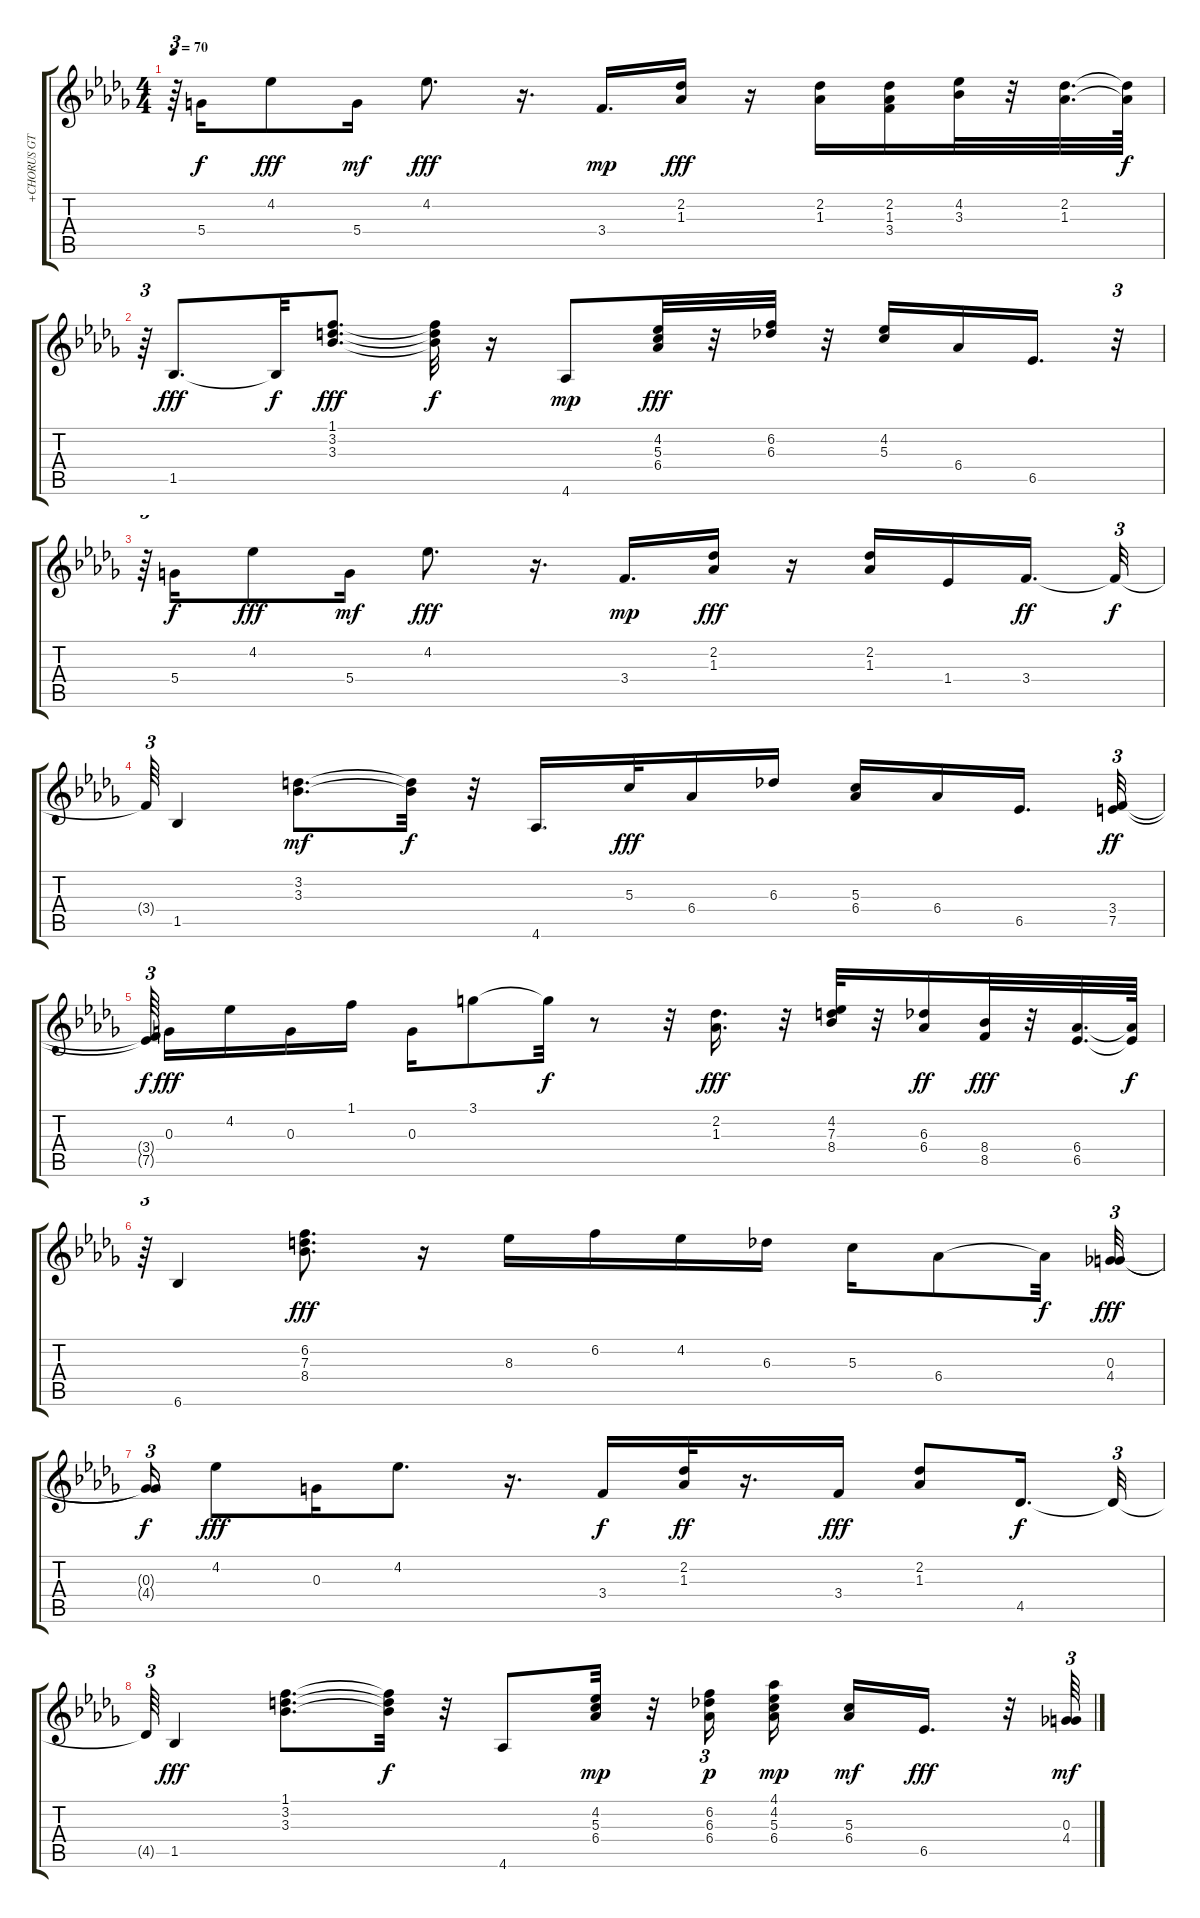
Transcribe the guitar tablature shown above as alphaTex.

\track ("+CHORUS GT" "+CHORUS GT") {instrument electricguitarclean}
\staff {score tabs}
\tuning (E4 B3 G3 D3 A2 E2) {hide}
\ts (4 4)
\tempo 70
\clef g2
\ks bbminor
r.64{tu (3 2) dy fff} 5.4.16{dy f} 4.2.8{dy fff} 5.4.16{dy mf} 4.2.8{d dy fff} r.16{d} 3.4.16{d dy mp} (2.2 1.3).16{dy fff} r.16 (2.2 1.3).16 (2.2 1.3 3.4).16 (4.2 3.3).32 r.32 (2.2 1.3).32{d} (2.2{t} 1.3{t}).64{dy f} |
r.64{tu (3 2)} 1.5.8{d dy fff} 1.5{t}.32{dy f} (1.1 3.2 3.3).8{d dy fff} (1.1{t} 3.2{t} 3.3{t}).32{dy f} r.16 4.6.8{dy mp} (4.2 5.3 6.4).32{dy fff} r.32 (6.2 6.3).32 r.32 (4.2 5.3).16 6.4.16 6.5.16{d} r.32{tu (3 2)} |
r.64{tu (3 2)} 5.4.16{dy f} 4.2.8{dy fff} 5.4.16{dy mf} 4.2.8{d dy fff} r.16{d} 3.4.16{d dy mp} (2.2 1.3).16{dy fff} r.16 (2.2 1.3).16 1.4.16 3.4.16{d dy ff beam splitsecondary} 3.4{t}.32{tu (3 2) dy f} |
3.4{t}.64{tu (3 2)} 1.5.4 (3.2 3.3).8{d dy mf} (3.2{t} 3.3{t}).32{dy f} r.32 4.6.16{d} 5.3.32{dy fff} 6.4.16 6.3.16 (5.3 6.4).16 6.4.16 6.5.16{d beam splitsecondary} (3.4 7.5).32{tu (3 2) dy ff} |
(3.4{t} 7.5{t}).64{tu (3 2) dy f beam splitsecondary} 0.3.16{dy fff} 4.2.16 0.3.16 1.1.16 0.3.16 3.1.8 3.1{t}.32{dy f} r.8 r.32 (2.2 1.3).16{d dy fff} r.32 (4.2 7.3 8.4).32 r.32 (6.3 6.4).16{dy ff} (8.4 8.5).32{dy fff} r.32 (6.4 6.5).32{d} (6.4{t} 6.5{t}).64{dy f} |
r.64{tu (3 2)} 6.6.4 (6.2 7.3 8.4).8{d dy fff} r.16 8.3.16 6.2.16 4.2.16 6.3.16 5.3.16 6.4.8 6.4{t}.32{dy f} (0.3 4.4).32{tu (3 2) dy fff} |
(0.3{t} 4.4{t}).16{tu (3 2) dy f} 4.2.8{dy fff} 0.3.16 4.2.8{d} r.16{d} 3.4.16{dy f} (2.2 1.3).32{dy ff} r.16{d} 3.4.16{dy fff} (2.2 1.3).8 4.5.16{d dy f} 4.5{t}.32{tu (3 2)} |
4.5{t}.64{tu (3 2)} 1.5.4{dy fff} (1.1 3.2 3.3).8{d} (1.1{t} 3.2{t} 3.3{t}).32{dy f} r.32 4.6.8 (4.2 5.3 6.4).32{dy mp} r.32 (6.2 6.3 6.4).16{tu (3 2) dy p} (4.1 4.2 5.3 6.4).16{dy mp} (5.3 6.4).16{dy mf} 6.5.16{d dy fff} r.32 (0.3 4.4).64{tu (3 2) dy mf}
